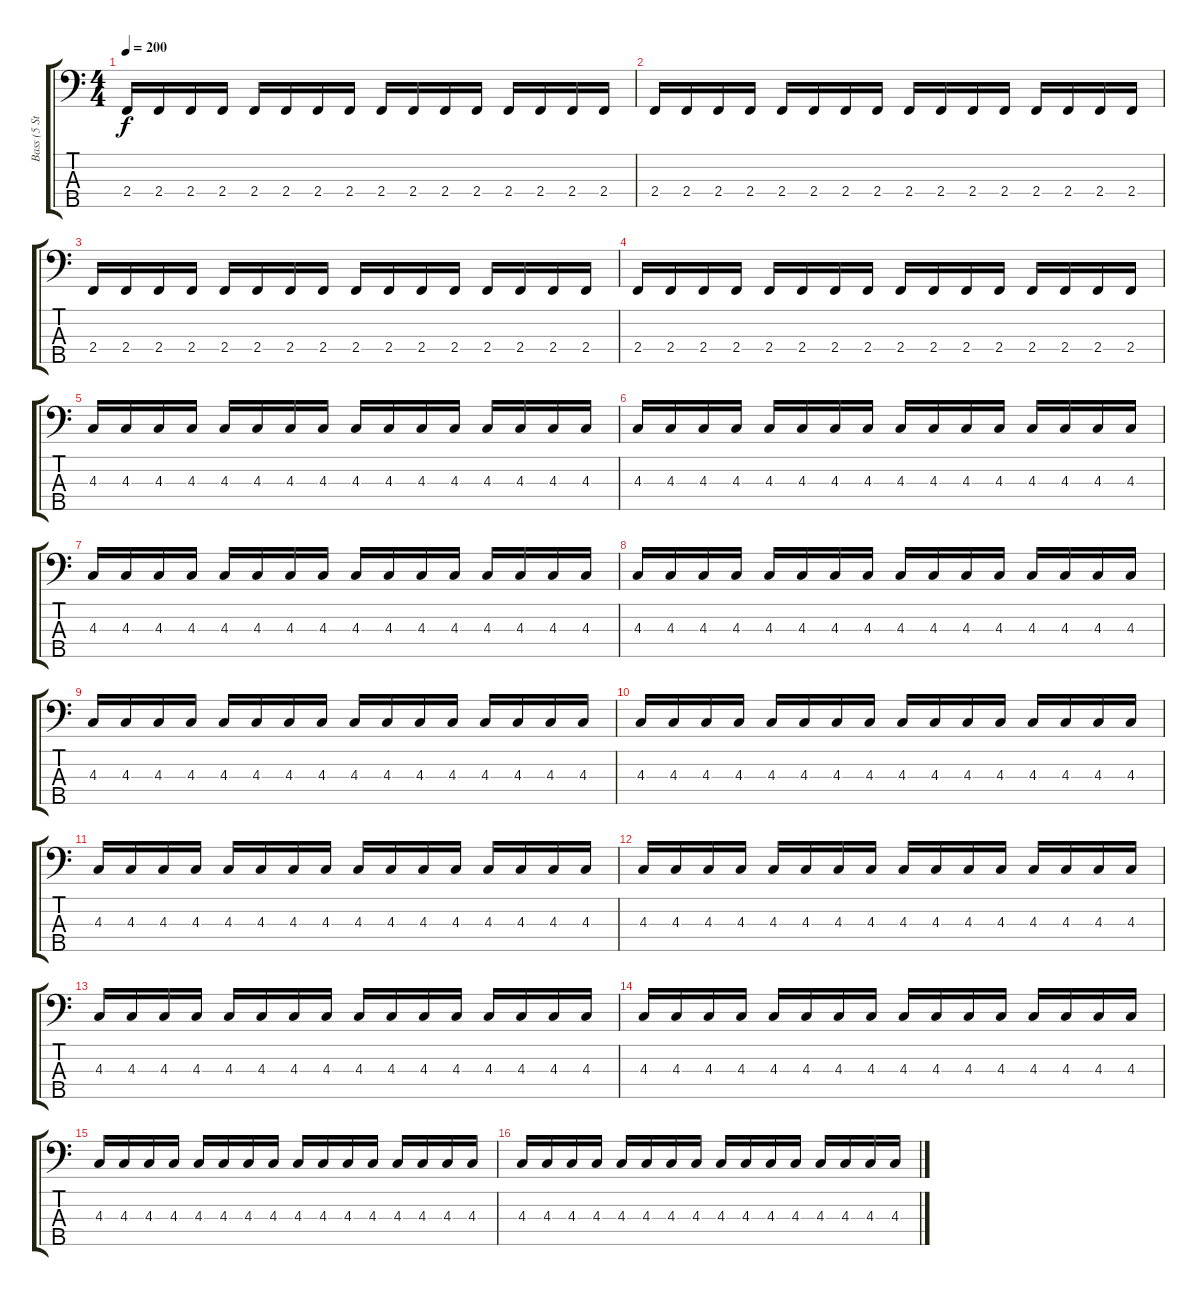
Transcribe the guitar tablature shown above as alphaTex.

\track ("Bass (5 String Bass - A#)" "Bass (5 St") {instrument electricbasspick}
\staff {score tabs}
\tuning (Gb2 Db2 Ab1 Eb1 Bb0) {hide}
\ts (4 4)
\tempo 200
\clef f4
\ks c
2.4.16{dy f} 2.4.16 2.4.16 2.4.16 2.4.16 2.4.16 2.4.16 2.4.16 2.4.16 2.4.16 2.4.16 2.4.16 2.4.16 2.4.16 2.4.16 2.4.16 |
2.4.16 2.4.16 2.4.16 2.4.16 2.4.16 2.4.16 2.4.16 2.4.16 2.4.16 2.4.16 2.4.16 2.4.16 2.4.16 2.4.16 2.4.16 2.4.16 |
2.4.16 2.4.16 2.4.16 2.4.16 2.4.16 2.4.16 2.4.16 2.4.16 2.4.16 2.4.16 2.4.16 2.4.16 2.4.16 2.4.16 2.4.16 2.4.16 |
2.4.16 2.4.16 2.4.16 2.4.16 2.4.16 2.4.16 2.4.16 2.4.16 2.4.16 2.4.16 2.4.16 2.4.16 2.4.16 2.4.16 2.4.16 2.4.16 |
4.3.16 4.3.16 4.3.16 4.3.16 4.3.16 4.3.16 4.3.16 4.3.16 4.3.16 4.3.16 4.3.16 4.3.16 4.3.16 4.3.16 4.3.16 4.3.16 |
4.3.16 4.3.16 4.3.16 4.3.16 4.3.16 4.3.16 4.3.16 4.3.16 4.3.16 4.3.16 4.3.16 4.3.16 4.3.16 4.3.16 4.3.16 4.3.16 |
4.3.16 4.3.16 4.3.16 4.3.16 4.3.16 4.3.16 4.3.16 4.3.16 4.3.16 4.3.16 4.3.16 4.3.16 4.3.16 4.3.16 4.3.16 4.3.16 |
4.3.16 4.3.16 4.3.16 4.3.16 4.3.16 4.3.16 4.3.16 4.3.16 4.3.16 4.3.16 4.3.16 4.3.16 4.3.16 4.3.16 4.3.16 4.3.16 |
4.3.16 4.3.16 4.3.16 4.3.16 4.3.16 4.3.16 4.3.16 4.3.16 4.3.16 4.3.16 4.3.16 4.3.16 4.3.16 4.3.16 4.3.16 4.3.16 |
4.3.16 4.3.16 4.3.16 4.3.16 4.3.16 4.3.16 4.3.16 4.3.16 4.3.16 4.3.16 4.3.16 4.3.16 4.3.16 4.3.16 4.3.16 4.3.16 |
4.3.16 4.3.16 4.3.16 4.3.16 4.3.16 4.3.16 4.3.16 4.3.16 4.3.16 4.3.16 4.3.16 4.3.16 4.3.16 4.3.16 4.3.16 4.3.16 |
4.3.16 4.3.16 4.3.16 4.3.16 4.3.16 4.3.16 4.3.16 4.3.16 4.3.16 4.3.16 4.3.16 4.3.16 4.3.16 4.3.16 4.3.16 4.3.16 |
4.3.16 4.3.16 4.3.16 4.3.16 4.3.16 4.3.16 4.3.16 4.3.16 4.3.16 4.3.16 4.3.16 4.3.16 4.3.16 4.3.16 4.3.16 4.3.16 |
4.3.16 4.3.16 4.3.16 4.3.16 4.3.16 4.3.16 4.3.16 4.3.16 4.3.16 4.3.16 4.3.16 4.3.16 4.3.16 4.3.16 4.3.16 4.3.16 |
4.3.16 4.3.16 4.3.16 4.3.16 4.3.16 4.3.16 4.3.16 4.3.16 4.3.16 4.3.16 4.3.16 4.3.16 4.3.16 4.3.16 4.3.16 4.3.16 |
4.3.16 4.3.16 4.3.16 4.3.16 4.3.16 4.3.16 4.3.16 4.3.16 4.3.16 4.3.16 4.3.16 4.3.16 4.3.16 4.3.16 4.3.16 4.3.16
